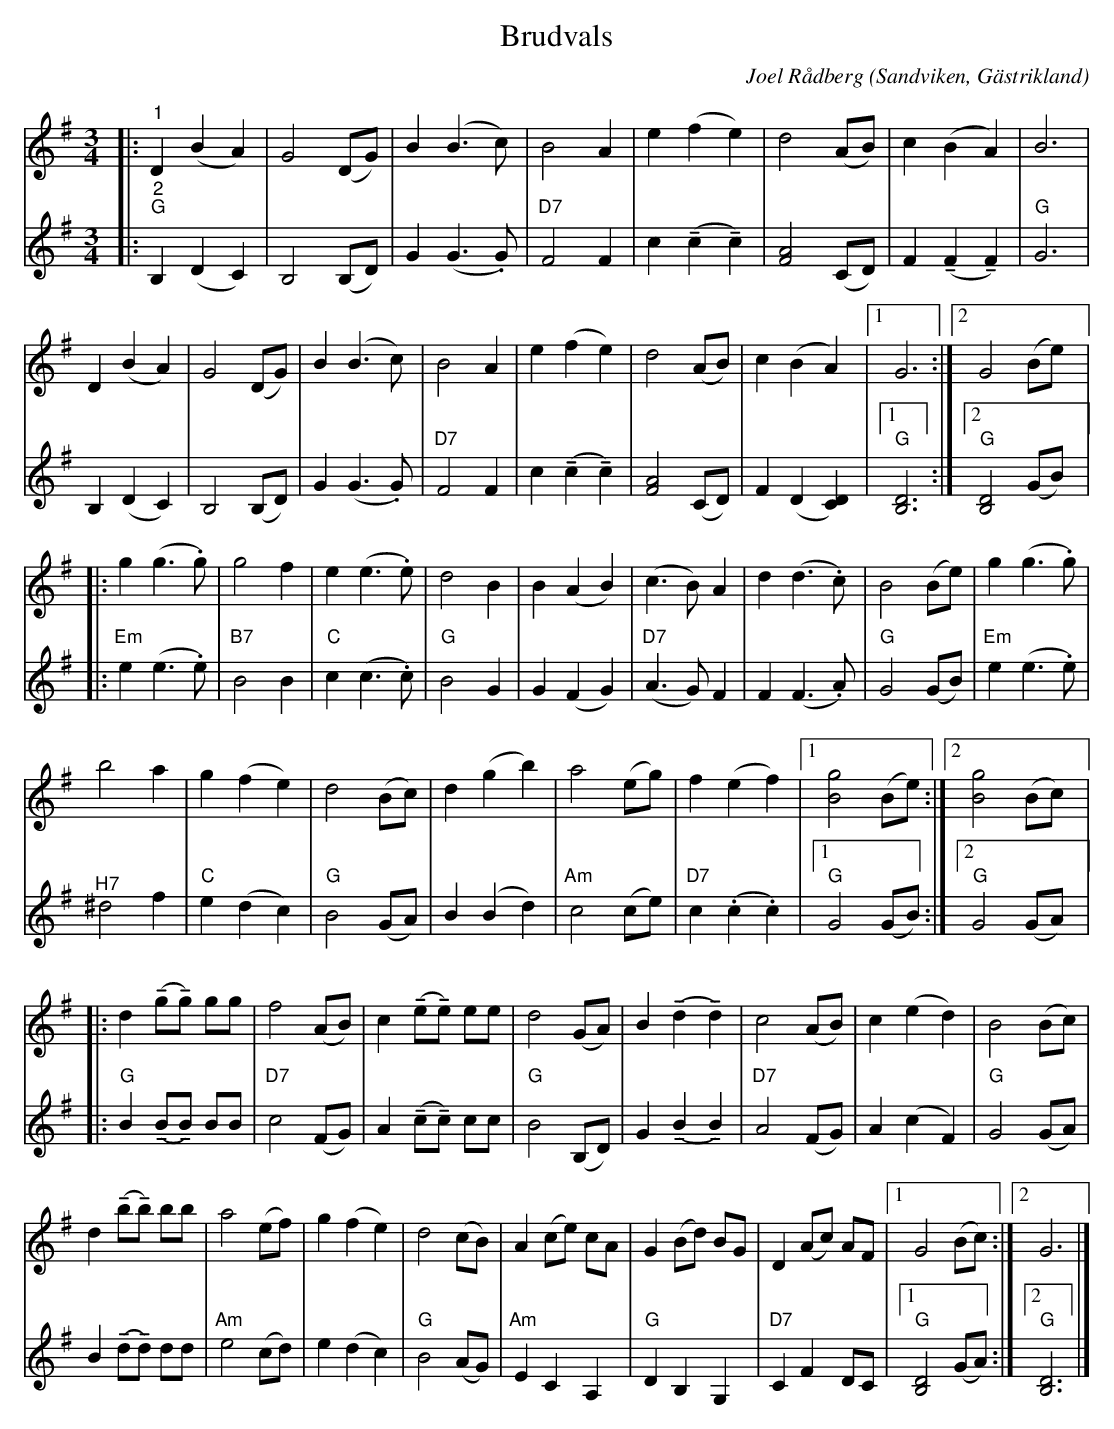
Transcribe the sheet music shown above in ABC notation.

X:1
T:Brudvals
C:Joel Rådberg
O:Sandviken, Gästrikland
L:1/8
M:3/4
U:t=tenuto
K:G
V:1
|:"^1" D2 (B2 A2) | G4 (DG) | B2 (B3 c) | B4 A2 | e2 (f2 e2) | d4 (AB) | c2 (B2 A2) | B6 |
D2 (B2 A2) | G4 (DG) | B2 (B3 c) | B4 A2 | e2 (f2 e2) | d4 (AB) | c2 (B2 A2) |1 G6 :|2 G4 (Be) |:
g2 (g3 .g) | g4 f2 | e2 (e3 .e) | d4 B2 | B2 (A2 B2) | (c3 B) A2 | d2 (d3 .c) | B4 (Be) | g2 (g3 .g) |
b4 a2 | g2 (f2 e2) | d4 (Bc) | d2 (g2 b2) | a4 (eg) | f2 (e2 f2) |1 [Bg]4 (Be) :|2 [Bg]4 (Bc) |:
d2 (tgtg) gg | f4 (AB) | c2 (tete) ee | d4 (GA) | B2 (td2 td2) | c4 (AB) | c2 (e2 d2) | B4 (Bc) |
d2 (tbtb) bb | a4 (ef) | g2 (f2 e2) | d4 (cB) | A2 (ce) cA | G2 (Bd) BG | D2 (Ac) AF |1 G4 (Bc) :|2 G6 |]
V:2
|:"^2""G" B,2 (D2 C2) | B,4 (B,D) | G2 (G3 .G) |"D7" F4 F2 | c2 (tc2 tc2) | [FA]4 (CD) | F2 (tF2 tF2) |
"G" G6 | B,2 (D2 C2) | B,4 (B,D) | G2 (G3 .G) | "D7" F4 F2 | c2 (tc2 tc2) | [FA]4 (CD) | F2 (D2 [CD]2) |1"G" [B,D]6 :|2 "G" [B,D]4 (GB) |:
"Em" e2 (e3 .e) | "B7" B4 B2 |"C" c2 (c3 .c) |"G" B4 G2 | G2 (F2 G2) | "D7" (A3 G) F2 | F2 (F3 .A) |"G" G4 (GB) |"Em" e2 (e3 .e) |
"^H7" ^d4 f2 |"C" e2 (d2 c2) |"G" B4 (GA) | B2 (B2 d2) |"Am" c4 (ce) | "D7" c2 (.c2 .c2) |1"G" G4 (GB) :|2"G" G4 (GA) |:
"G" B2 (tBtB) BB |"D7" c4 (FG) | A2 (tctc) cc |"G" B4 (B,D) | G2 (tB2 tB2) |"D7" A4 (FG) | A2 (c2 F2) |"G" G4 (GA) |
B2 (tdtd) dd |"Am" e4 (cd) | e2 (d2 c2) |"G" B4 (AG) |"Am" E2 C2 A,2 | "G" D2 B,2 G,2 |"D7" C2 F2 DC |1"G" [B,D]4 (GA) :|2"G" [B,D]6 |]
